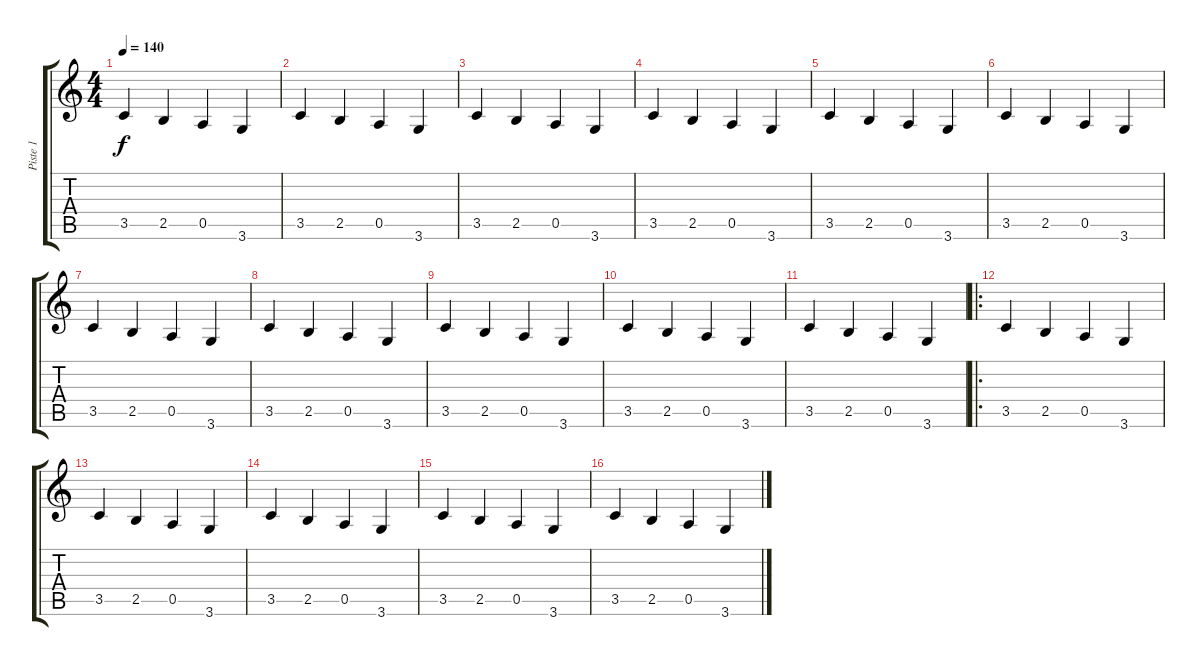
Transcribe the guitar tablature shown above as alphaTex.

\track ("Piste 1" "Piste 1") {instrument fretlessbass}
\staff {score tabs}
\tuning (E4 B3 G3 D3 A2 E2) {hide}
\ts (4 4)
\tempo 140
\clef g2
\ks c
3.5.4{dy f} 2.5.4 0.5.4 3.6.4 |
3.5.4 2.5.4 0.5.4 3.6.4 |
3.5.4 2.5.4 0.5.4 3.6.4 |
3.5.4 2.5.4 0.5.4 3.6.4 |
3.5.4 2.5.4 0.5.4 3.6.4 |
3.5.4 2.5.4 0.5.4 3.6.4 |
3.5.4 2.5.4 0.5.4 3.6.4 |
3.5.4 2.5.4 0.5.4 3.6.4 |
3.5.4 2.5.4 0.5.4 3.6.4 |
3.5.4 2.5.4 0.5.4 3.6.4 |
3.5.4 2.5.4 0.5.4 3.6.4 |
\ro
3.5.4 2.5.4 0.5.4 3.6.4 |
3.5.4 2.5.4 0.5.4 3.6.4 |
3.5.4 2.5.4 0.5.4 3.6.4 |
3.5.4 2.5.4 0.5.4 3.6.4 |
3.5.4 2.5.4 0.5.4 3.6.4
